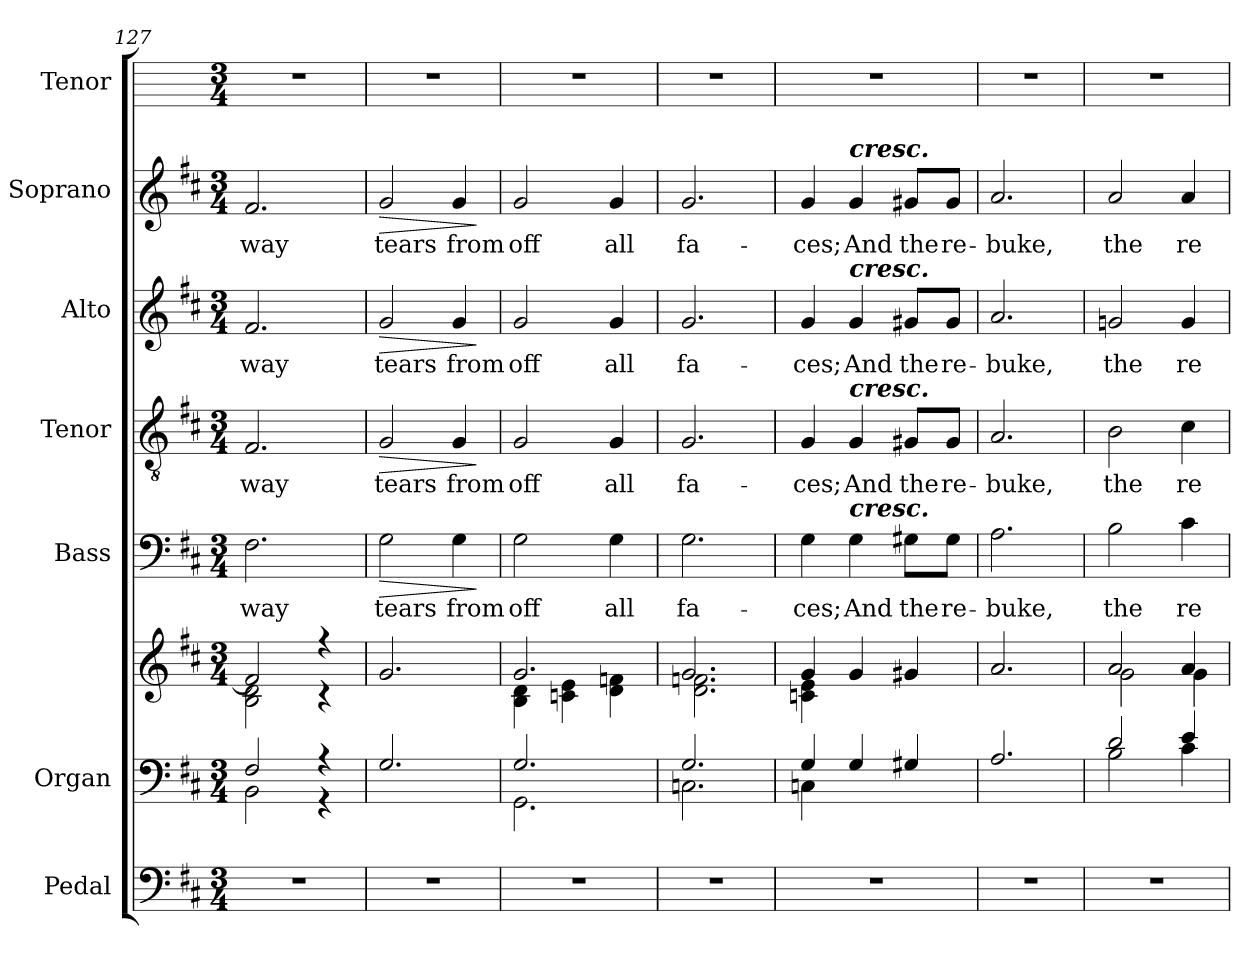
**kern	**kern	**kern	**kern	**text	**dynam	**kern	**text	**dynam	**kern	**text	**dynam	**kern	**text	**dynam	**kern
*part7	*part6	*part6	*part5	*part5	*part5	*part4	*part4	*part4	*part3	*part3	*part3	*part2	*part2	*part2	*part1
*staff8	*staff7	*staff6	*staff5	*staff5	*staff5	*staff4	*staff4	*staff4	*staff3	*staff3	*staff3	*staff2	*staff2	*staff2	*staff1
*I"Pedal	*I"Organ	*	*I"Bass	*	*	*I"Tenor	*	*	*I"Alto	*	*	*I"Soprano	*	*	*I"Tenor
*	*	*	*I'B	*	*	*I'T	*	*	*I'A	*	*	*I'S	*	*	*I'T
*clefF4	*clefF4	*clefG2	*clefF4	*	*	*clefGv2	*	*	*clefG2	*	*	*clefG2	*	*	*
*k[f#c#]	*k[f#c#]	*k[f#c#]	*k[f#c#]	*	*	*k[f#c#]	*	*	*k[f#c#]	*	*	*k[f#c#]	*	*	*
*D:	*D:	*D:	*D:	*	*	*D:	*	*	*D:	*	*	*D:	*	*	*
*M3/4	*M3/4	*M3/4	*M3/4	*	*	*M3/4	*	*	*M3/4	*	*	*M3/4	*	*	*M3/4
=127	=127	=127	=127	=127	=127	=127	=127	=127	=127	=127	=127	=127	=127	=127	=127
!LO:N:vis=1	!	!	!	!LO:LY:b	!	!	!LO:LY:b	!	!	!LO:LY:b	!	!	!LO:LY:b	!	!
*	*^	*^	*	*	*	*	*	*	*	*	*	*	*	*	*
2.r	2F#/	2BB\	2f#/]	2B\ 2d\	2.F#	-way	.	2.F#	-way	.	2.f#	-way	.	2.f#	-way	.	2.r
.	4r	4r	4r	4r	.	.	.	.	.	.	.	.	.	.	.	.	.
=128	=128	=128	=128	=128	=128	=128	=128	=128	=128	=128	=128	=128	=128	=128	=128	=128	=128
!LO:N:vis=1	!	!LO:N:vis=1	!	!LO:N:vis=1	!	!LO:LY:b	!LO:HP:b	!	!LO:LY:b	!LO:HP:b	!	!LO:LY:b	!LO:HP:b	!	!LO:LY:b	!LO:HP:b	!
2.r	2.G/	2.ryy	2.g/	2.ryy	2G	tears	>	2G	tears	>	2g	tears	>	2g	tears	>	2.r
!	!	!	!	!	!	!LO:LY:b	!	!	!LO:LY:b	!	!	!LO:LY:b	!	!	!LO:LY:b	!	!
.	.	.	.	.	4G	from	.	4G	from	.	4g	from	.	4g	from	.	.
*	*v	*v	*	*	*	*	*	*	*	*	*	*	*	*	*	*	*
*	*	*v	*v	*	*	*	*	*	*	*	*	*	*	*	*	*
.	.	.	.	.	]	.	.	]	.	.	]	.	.	]	.
=129	=129	=129	=129	=129	=129	=129	=129	=129	=129	=129	=129	=129	=129	=129	=129
!LO:N:vis=1	!	!	!	!LO:LY:b	!	!	!LO:LY:b	!	!	!LO:LY:b	!	!	!LO:LY:b	!	!
*	*^	*^	*	*	*	*	*	*	*	*	*	*	*	*	*
2.r	2.G/	2.GG\	2.g/	4B\ 4d\	2G	off	.	2G	off	.	2g	off	.	2g	off	.	2.r
.	.	.	.	4cn\ 4e\	.	.	.	.	.	.	.	.	.	.	.	.	.
!	!	!	!	!	!	!LO:LY:b	!	!	!LO:LY:b	!	!	!LO:LY:b	!	!	!LO:LY:b	!	!
.	.	.	.	4d\ 4fn\	4G	all	.	4G	all	.	4g	all	.	4g	all	.	.
=130	=130	=130	=130	=130	=130	=130	=130	=130	=130	=130	=130	=130	=130	=130	=130	=130	=130
!LO:N:vis=1	!	!	!	!	!	!LO:LY:b	!	!	!LO:LY:b	!	!	!LO:LY:b	!	!	!LO:LY:b	!	!
2.r	2.G/	2.Cn\	2.g/	2.d\ 2.fn\	2.G	fa-	.	2.G	fa-	.	2.g	fa-	.	2.g	fa-	.	2.r
=131	=131	=131	=131	=131	=131	=131	=131	=131	=131	=131	=131	=131	=131	=131	=131	=131	=131
!LO:N:vis=1	!	!	!	!	!	!LO:LY:b	!	!	!LO:LY:b	!	!	!LO:LY:b	!	!	!LO:LY:b	!	!
2.r	4G/	4Cn\	4g/	4cn\ 4e\	4G	-ces;	.	4G	-ces;	.	4g	-ces;	.	4g	-ces;	.	2.r
!	!	!	!	!	!	!	!	!	!	!	!	!	!	!LO:TX:a:Bi:t=cresc.	!	!	!
!	!	!	!	!	!	!	!	!	!	!	!LO:TX:a:Bi:t=cresc.	!	!	!	!	!	!
!	!	!	!	!	!	!	!	!LO:TX:a:Bi:t=cresc.	!	!	!	!	!	!	!	!	!
!	!	!	!	!	!LO:TX:a:Bi:t=cresc.	!	!	!	!	!	!	!	!	!	!	!	!
!	!	!	!	!	!	!LO:LY:b	!	!	!LO:LY:b	!	!	!LO:LY:b	!	!	!LO:LY:b	!	!
.	4G/	4ryy	4g/	4ryy	4G	And	.	4G	And	.	4g	And	.	4g	And	.	.
!	!	!	!	!	!	!LO:LY:b	!	!	!LO:LY:b	!	!	!LO:LY:b	!	!	!LO:LY:b	!	!
.	4G#X/	4ryy	4g#X/	4ryy	8G#X\L	the	.	8G#X/L	the	.	8g#X/L	the	.	8g#X/L	the	.	.
!	!	!	!	!	!	!LO:LY:b	!	!	!LO:LY:b	!	!	!LO:LY:b	!	!	!LO:LY:b	!	!
.	.	.	.	.	8G#\J	re-	.	8G#/J	re-	.	8g#/J	re-	.	8g#/J	re-	.	.
=132	=132	=132	=132	=132	=132	=132	=132	=132	=132	=132	=132	=132	=132	=132	=132	=132	=132
!LO:N:vis=1	!	!LO:N:vis=1	!	!LO:N:vis=1	!	!LO:LY:b	!	!	!LO:LY:b	!	!	!LO:LY:b	!	!	!LO:LY:b	!	!
2.r	2.A/	2.ryy	2.a/	2.ryy	2.A	-buke,	.	2.A	-buke,	.	2.a	-buke,	.	2.a	-buke,	.	2.r
=133	=133	=133	=133	=133	=133	=133	=133	=133	=133	=133	=133	=133	=133	=133	=133	=133	=133
!LO:N:vis=1	!	!	!	!	!	!LO:LY:b	!	!	!LO:LY:b	!	!	!LO:LY:b	!	!	!LO:LY:b	!	!
2.r	2d/	2B\	2a/	2g\	2B	the	.	2B	the	.	2gn	the	.	2a	the	.	2.r
!	!	!	!	!	!	!LO:LY:b	!	!	!LO:LY:b	!	!	!LO:LY:b	!	!	!LO:LY:b	!	!
.	4e/	4c#\	4a/	4g\	4c#	re-	.	4c#	re-	.	4g	re-	.	4a	re-	.	.
*	*v	*v	*	*	*	*	*	*	*	*	*	*	*	*	*	*	*
*	*	*v	*v	*	*	*	*	*	*	*	*	*	*	*	*	*
=	=	=	=	=	=	=	=	=	=	=	=	=	=	=	=
*-	*-	*-	*-	*-	*-	*-	*-	*-	*-	*-	*-	*-	*-	*-	*-
